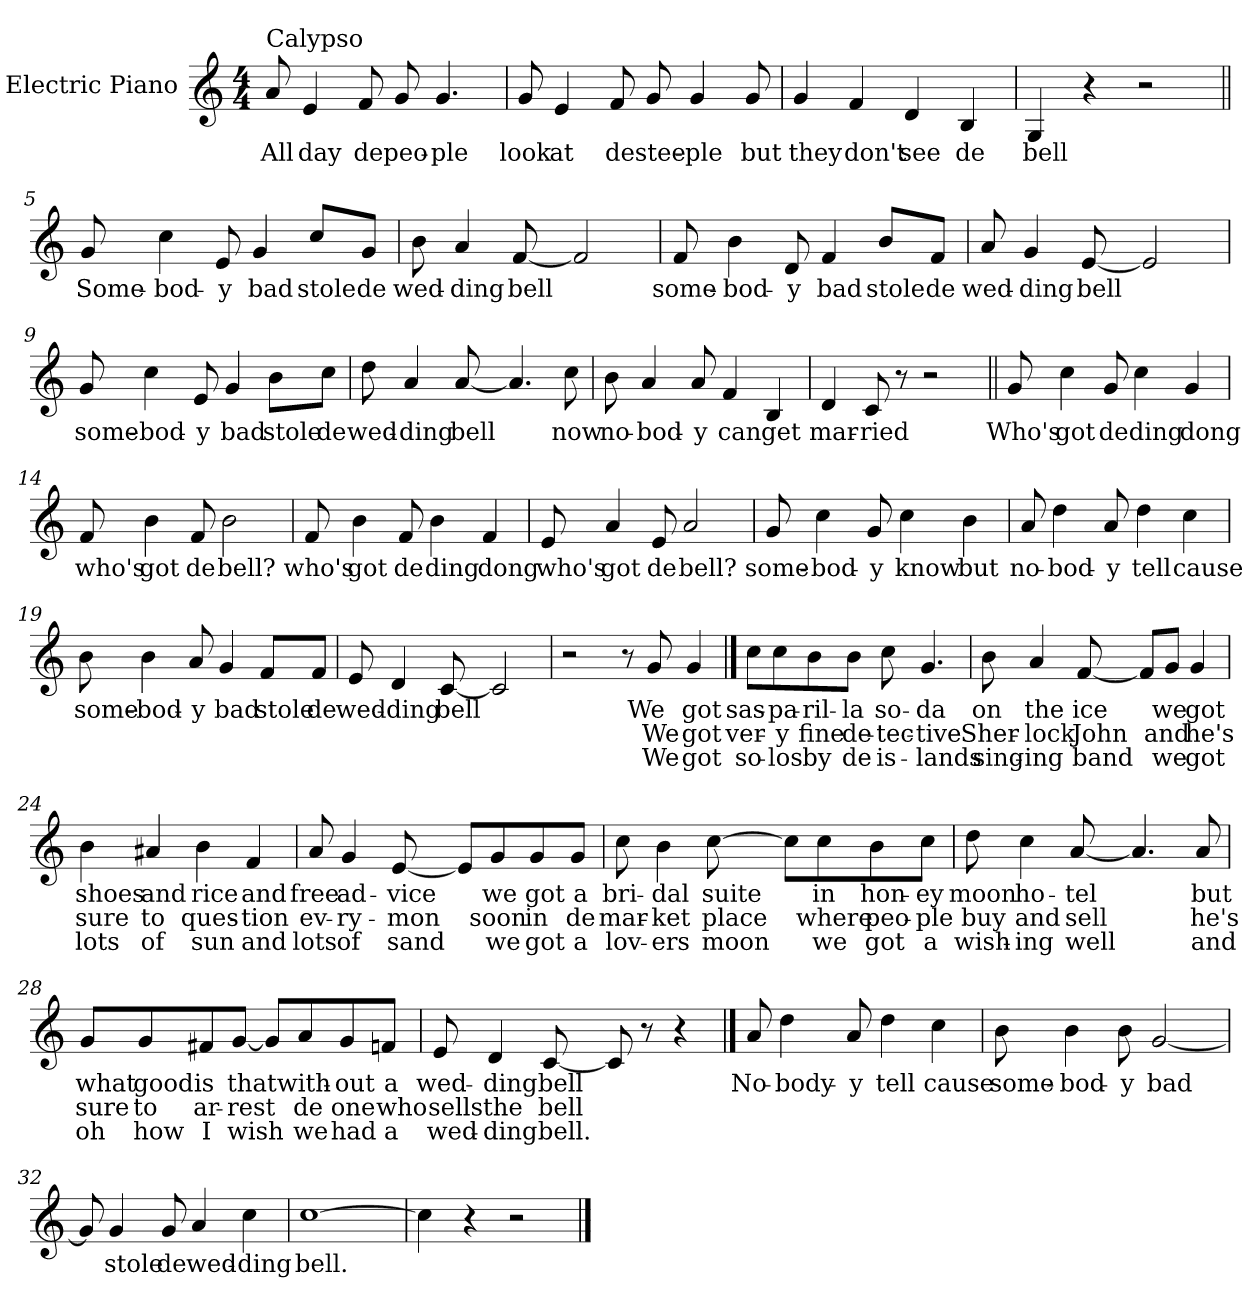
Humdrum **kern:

**kern	**text	**text	**text
*part1	*part1	*part1	*part1
*staff1	*staff1	*staff1	*staff1
*I"Electric Piano	*	*	*
*I'E.Pno	*	*	*
*clefG2	*	*	*
*k[]	*	*	*
*C:	*	*	*
*M4/4	*	*	*
=1	=1	=1	=1
!LO:TX:a:t=Calypso	!	!	!
8a/	All	.	.
4e/	day	.	.
8f/	de	.	.
8g/	peo-	.	.
4.g/	-ple	.	.
=2	=2	=2	=2
8g/	look	.	.
4e/	at	.	.
8f/	de	.	.
8g/	stee-	.	.
4g/	-ple	.	.
8g/	but	.	.
=3	=3	=3	=3
4g/	they	.	.
4f/	don't	.	.
4d/	see	.	.
4B/	de	.	.
=4	=4	=4	=4
4G/	bell	.	.
4r	.	.	.
2r	.	.	.
!!LO:LB:g=z
=5||	=5||	=5||	=5||
8g/	Some-	.	.
4cc\	-bod-	.	.
8e/	-y	.	.
4g/	bad	.	.
8cc/L	stole	.	.
8g/J	de	.	.
=6	=6	=6	=6
8b\	wed-	.	.
4a/	-ding	.	.
[8f/	bell	.	.
2f/]	.	.	.
=7	=7	=7	=7
8f/	some-	.	.
4b\	-bod-	.	.
8d/	-y	.	.
4f/	bad	.	.
8b/L	stole	.	.
8f/J	de	.	.
=8	=8	=8	=8
8a/	wed-	.	.
4g/	-ding	.	.
[8e/	bell	.	.
2e/]	.	.	.
!!LO:LB:g=z
=9	=9	=9	=9
8g/	some-	.	.
4cc\	-bod-	.	.
8e/	-y	.	.
4g/	bad	.	.
8b\L	stole	.	.
8cc\J	de	.	.
=10	=10	=10	=10
8dd\	wed-	.	.
4a/	-ding	.	.
[8a/	bell	.	.
4.a/]	.	.	.
8cc\	now	.	.
=11	=11	=11	=11
8b\	no-	.	.
4a/	-bod-	.	.
8a/	-y	.	.
4f/	can	.	.
4B/	get	.	.
=12	=12	=12	=12
4d/	mar-	.	.
8c/	-ried	.	.
8r	.	.	.
2r	.	.	.
!!LO:LB:g=z
=13||	=13||	=13||	=13||
8g/	Who's	.	.
4cc\	got	.	.
8g/	de	.	.
4cc\	ding	.	.
4g/	dong	.	.
=14	=14	=14	=14
8f/	who's	.	.
4b\	got	.	.
8f/	de	.	.
2b\	bell?	.	.
=15	=15	=15	=15
8f/	who's	.	.
4b\	got	.	.
8f/	de	.	.
4b\	ding	.	.
4f/	dong	.	.
=16	=16	=16	=16
8e/	who's	.	.
4a/	got	.	.
8e/	de	.	.
2a/	bell?	.	.
!!LO:LB:g=z
=17	=17	=17	=17
8g/	some-	.	.
4cc\	bod-	.	.
8g/	-y	.	.
4cc\	know	.	.
4b\	but	.	.
=18	=18	=18	=18
8a/	no-	.	.
4dd\	-bod-	.	.
8a/	-y	.	.
4dd\	tell	.	.
4cc\	cause	.	.
=19	=19	=19	=19
8b\	some-	.	.
4b\	-bod-	.	.
8a/	-y	.	.
4g/	bad	.	.
8f/L	stole	.	.
8f/J	de	.	.
=20	=20	=20	=20
8e/	wed-	.	.
4d/	-ding	.	.
[8c/	bell	.	.
2c/]	.	.	.
!!LO:LB:g=z
=21	=21	=21	=21
2r	.	.	.
8r	.	.	.
8g/	We	We	We
4g/	got	got	got
==22	==22	==22	==22
8cc\L	sas-	ver-	so-
8cc\	-pa-	-y	-los
8b\	ril-	fine	by
8b\J	-la	de-	de
8cc\	so-	-tec-	is-
4.g/	-da	-tive	-lands
=23	=23	=23	=23
8b\	on	Sher-	sing-
4a/	the	-lock	-ing
[8f/	ice	John	band
8f/L]	.	.	.
8g/J	we	and	we
4g/	got	he's	got
=24	=24	=24	=24
4b\	shoes	sure	lots
4a#X/	and	to	of
4b\	rice	ques-	sun
4f/	and	-tion	and
!!LO:LB:g=z
=25	=25	=25	=25
8a/	free	ev-	lots
4g/	ad-	-ry-	of
[8e/	-vice	-mon	sand
8e/L]	.	.	.
8g/	we	soon	we
8g/	got	in	got
8g/J	a	de	a
=26	=26	=26	=26
8cc\	bri-	mar-	lov-
4b\	-dal	-ket	-ers
[8cc\	suite	place	moon
8cc\L]	.	.	.
8cc\	in	where	we
8b\	hon-	peo-	got
8cc\J	-ey	-ple	a
=27	=27	=27	=27
8dd\	moon	buy	wish-
4cc\	ho-	and	-ing
[8a/	-tel	sell	well
4.a/]	.	.	.
8a/	but	he's	and
=28	=28	=28	=28
8g/L	what	sure	oh
8g/	good	to	how
8f#X/	is	ar-	I
[8g/J	that	-rest	wish
8g/L]	.	.	.
8a/	with-	de	we
8g/	-out	one	had
8fn/J	a	who	a
!!LO:LB:g=z
=29	=29	=29	=29
8e/	wed-	sells	wed-
4d/	-ding	the	-ding
[8c/	bell	bell	bell.
8c/]	.	.	.
8r	.	.	.
4r	.	.	.
==30	==30	==30	==30
8a/	No-	.	.
4dd\	-body-	.	.
8a/	-y	.	.
4dd\	tell	.	.
4cc\	cause	.	.
=31	=31	=31	=31
8b\	some-	.	.
4b\	-bod-	.	.
8b\	-y	.	.
[2g/	bad	.	.
=32	=32	=32	=32
8g/]	.	.	.
4g/	stole	.	.
8g/	de	.	.
4a/	wed-	.	.
4cc\	-ding	.	.
=33	=33	=33	=33
[1cc	bell.	.	.
=34	=34	=34	=34
4cc\]	.	.	.
4r	.	.	.
2r	.	.	.
==	==	==	==
*-	*-	*-	*-
